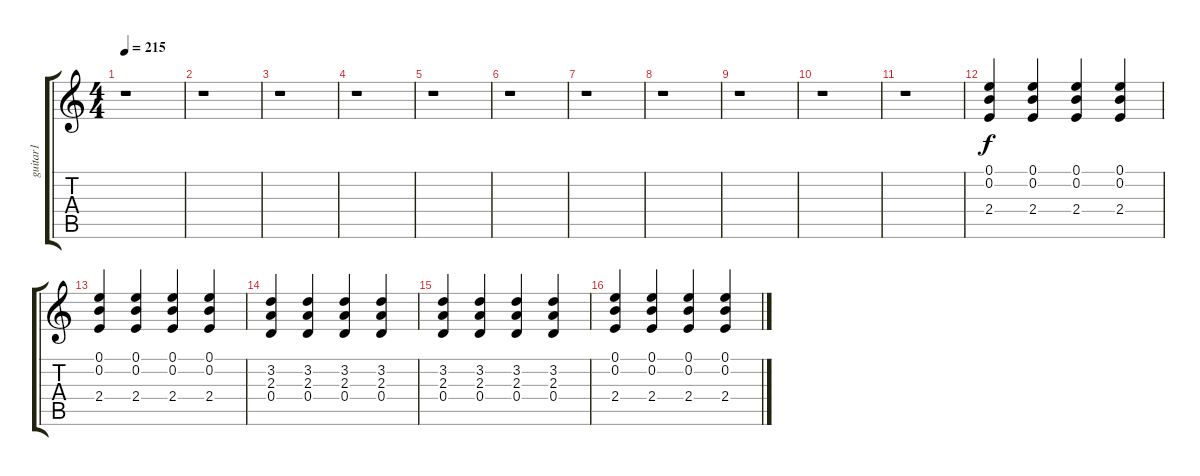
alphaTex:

\track ("guitar1" "guitar1") {instrument distortionguitar}
\staff {score tabs}
\tuning (E4 B3 G3 D3 A2 E2) {hide}
\ts (4 4)
\tempo 215
\clef g2
\ks c
r.1{dy f} |
r.1 |
r.1 |
r.1 |
r.1 |
r.1 |
r.1 |
r.1 |
r.1 |
r.1 |
r.1 |
(0.1 0.2 2.4).4 (0.1 0.2 2.4).4 (0.1 0.2 2.4).4 (0.1 0.2 2.4).4 |
(0.1 0.2 2.4).4 (0.1 0.2 2.4).4 (0.1 0.2 2.4).4 (0.1 0.2 2.4).4 |
(3.2 2.3 0.4).4 (3.2 2.3 0.4).4 (3.2 2.3 0.4).4 (3.2 2.3 0.4).4 |
(3.2 2.3 0.4).4 (3.2 2.3 0.4).4 (3.2 2.3 0.4).4 (3.2 2.3 0.4).4 |
(0.1 0.2 2.4).4 (0.1 0.2 2.4).4 (0.1 0.2 2.4).4 (0.1 0.2 2.4).4
